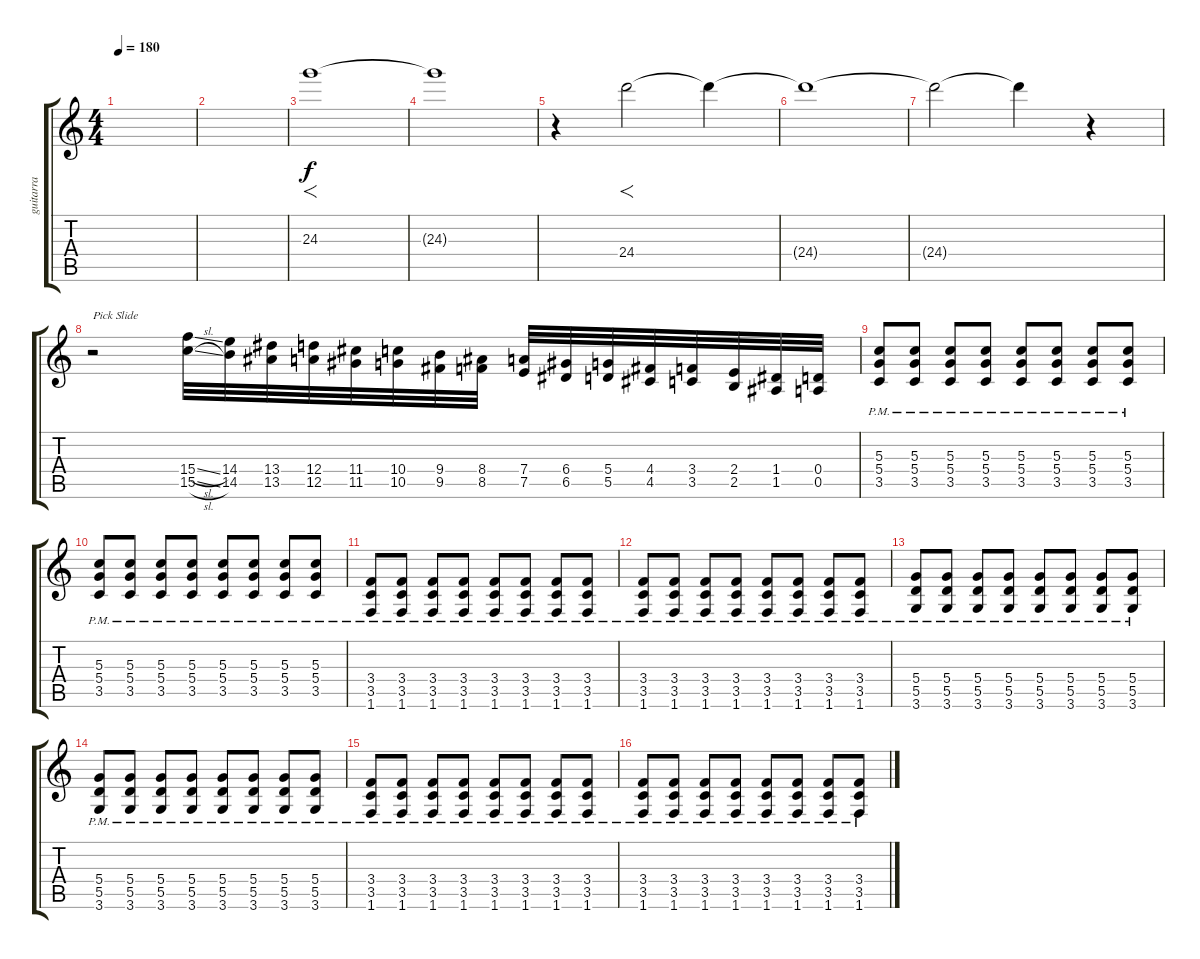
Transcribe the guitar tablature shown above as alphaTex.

\track ("guitarra" "guitarra") {instrument distortionguitar}
\staff {score tabs}
\tuning (E4 B3 G3 D3 A2 E2) {hide}
\ts (4 4)
\tempo 180
\clef g2
\ks c
|
|
24.3.1{f} |
24.3{t}.1 |
r.4 24.4.2{f} 24.4{t}.4 |
24.4{t}.1 |
24.4{t}.2 24.4{t}.4 r.4 |
r.2{txt "Pick Slide"} (15.4{sl} 15.5{sl}).32 (14.4 14.5).32 (13.4 13.5).32 (12.4 12.5).32 (11.4 11.5).32 (10.4 10.5).32 (9.4 9.5).32 (8.4 8.5).32 (7.4 7.5).32 (6.4 6.5).32 (5.4 5.5).32 (4.4 4.5).32 (3.4 3.5).32 (2.4 2.5).32 (1.4 1.5).32 (0.4 0.5).32 |
(5.3{pm} 5.4{pm} 3.5{pm}).8 (5.3{pm} 5.4{pm} 3.5{pm}).8 (5.3{pm} 5.4{pm} 3.5{pm}).8 (5.3{pm} 5.4{pm} 3.5{pm}).8 (5.3{pm} 5.4{pm} 3.5{pm}).8 (5.3{pm} 5.4{pm} 3.5{pm}).8 (5.3{pm} 5.4{pm} 3.5{pm}).8 (5.3{pm} 5.4{pm} 3.5{pm}).8 |
(5.3{pm} 5.4{pm} 3.5{pm}).8 (5.3{pm} 5.4{pm} 3.5{pm}).8 (5.3{pm} 5.4{pm} 3.5{pm}).8 (5.3{pm} 5.4{pm} 3.5{pm}).8 (5.3{pm} 5.4{pm} 3.5{pm}).8 (5.3{pm} 5.4{pm} 3.5{pm}).8 (5.3{pm} 5.4{pm} 3.5{pm}).8 (5.3{pm} 5.4{pm} 3.5{pm}).8 |
(3.4{pm} 3.5{pm} 1.6{pm}).8 (3.4{pm} 3.5{pm} 1.6{pm}).8 (3.4{pm} 3.5{pm} 1.6{pm}).8 (3.4{pm} 3.5{pm} 1.6{pm}).8 (3.4{pm} 3.5{pm} 1.6{pm}).8 (3.4{pm} 3.5{pm} 1.6{pm}).8 (3.4{pm} 3.5{pm} 1.6{pm}).8 (3.4{pm} 3.5{pm} 1.6{pm}).8 |
(3.4{pm} 3.5{pm} 1.6{pm}).8 (3.4{pm} 3.5{pm} 1.6{pm}).8 (3.4{pm} 3.5{pm} 1.6{pm}).8 (3.4{pm} 3.5{pm} 1.6{pm}).8 (3.4{pm} 3.5{pm} 1.6{pm}).8 (3.4{pm} 3.5{pm} 1.6{pm}).8 (3.4{pm} 3.5{pm} 1.6{pm}).8 (3.4{pm} 3.5{pm} 1.6{pm}).8 |
(5.4{pm} 5.5{pm} 3.6{pm}).8 (5.4{pm} 5.5{pm} 3.6{pm}).8 (5.4{pm} 5.5{pm} 3.6{pm}).8 (5.4{pm} 5.5{pm} 3.6{pm}).8 (5.4{pm} 5.5{pm} 3.6{pm}).8 (5.4{pm} 5.5{pm} 3.6{pm}).8 (5.4{pm} 5.5{pm} 3.6{pm}).8 (5.4{pm} 5.5{pm} 3.6{pm}).8 |
(5.4{pm} 5.5{pm} 3.6{pm}).8 (5.4{pm} 5.5{pm} 3.6{pm}).8 (5.4{pm} 5.5{pm} 3.6{pm}).8 (5.4{pm} 5.5{pm} 3.6{pm}).8 (5.4{pm} 5.5{pm} 3.6{pm}).8 (5.4{pm} 5.5{pm} 3.6{pm}).8 (5.4{pm} 5.5{pm} 3.6{pm}).8 (5.4{pm} 5.5{pm} 3.6{pm}).8 |
(3.4{pm} 3.5{pm} 1.6{pm}).8 (3.4{pm} 3.5{pm} 1.6{pm}).8 (3.4{pm} 3.5{pm} 1.6{pm}).8 (3.4{pm} 3.5{pm} 1.6{pm}).8 (3.4{pm} 3.5{pm} 1.6{pm}).8 (3.4{pm} 3.5{pm} 1.6{pm}).8 (3.4{pm} 3.5{pm} 1.6{pm}).8 (3.4{pm} 3.5{pm} 1.6{pm}).8 |
(3.4{pm} 3.5{pm} 1.6{pm}).8 (3.4{pm} 3.5{pm} 1.6{pm}).8 (3.4{pm} 3.5{pm} 1.6{pm}).8 (3.4{pm} 3.5{pm} 1.6{pm}).8 (3.4{pm} 3.5{pm} 1.6{pm}).8 (3.4{pm} 3.5{pm} 1.6{pm}).8 (3.4{pm} 3.5{pm} 1.6{pm}).8 (3.4{pm} 3.5{pm} 1.6{pm}).8
